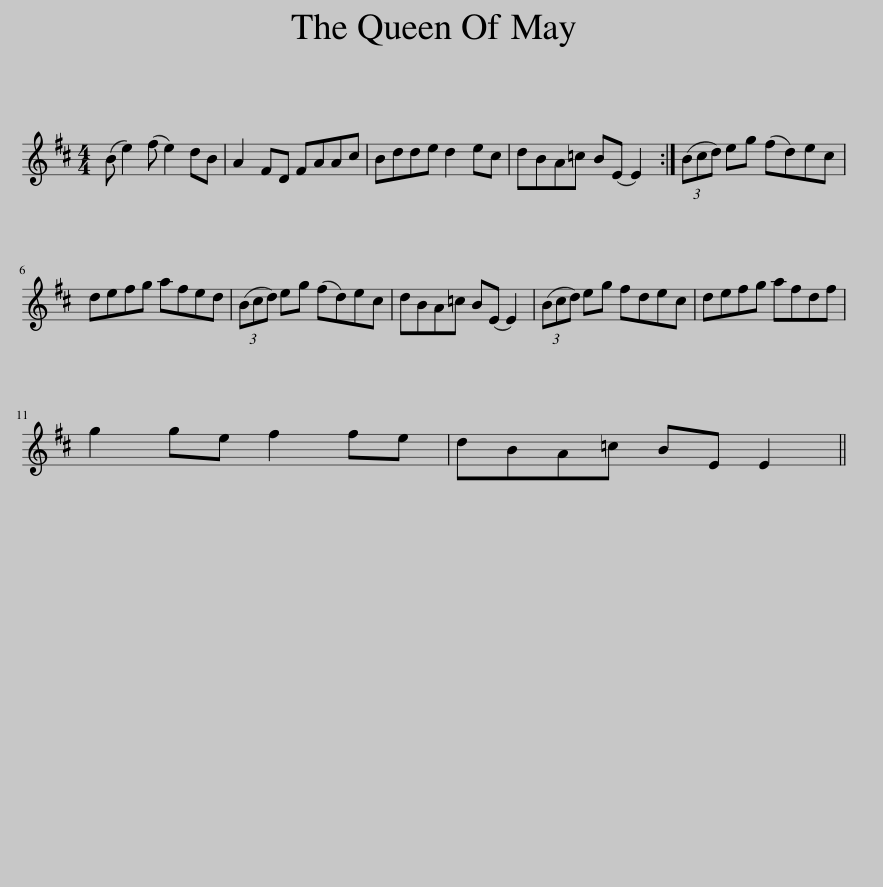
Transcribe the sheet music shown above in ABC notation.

X:1
L:1/8
M:4/4
I:linebreak $
K:D
V:1 treble
V:1
 (B e2) (f e2) dB | A2 FD FAAc | Bdde d2 ec | dBA=c B(E E2) :| (3(Bcd) eg (fd)ec |$ %5
 defg afed | (3(Bcd) eg (fd)ec | dBA=c B(E E2) | (3(Bcd) eg fdec | defg afdf |$ %10
 g2 ge f2 fe | dBA=c BE E2 || %12
